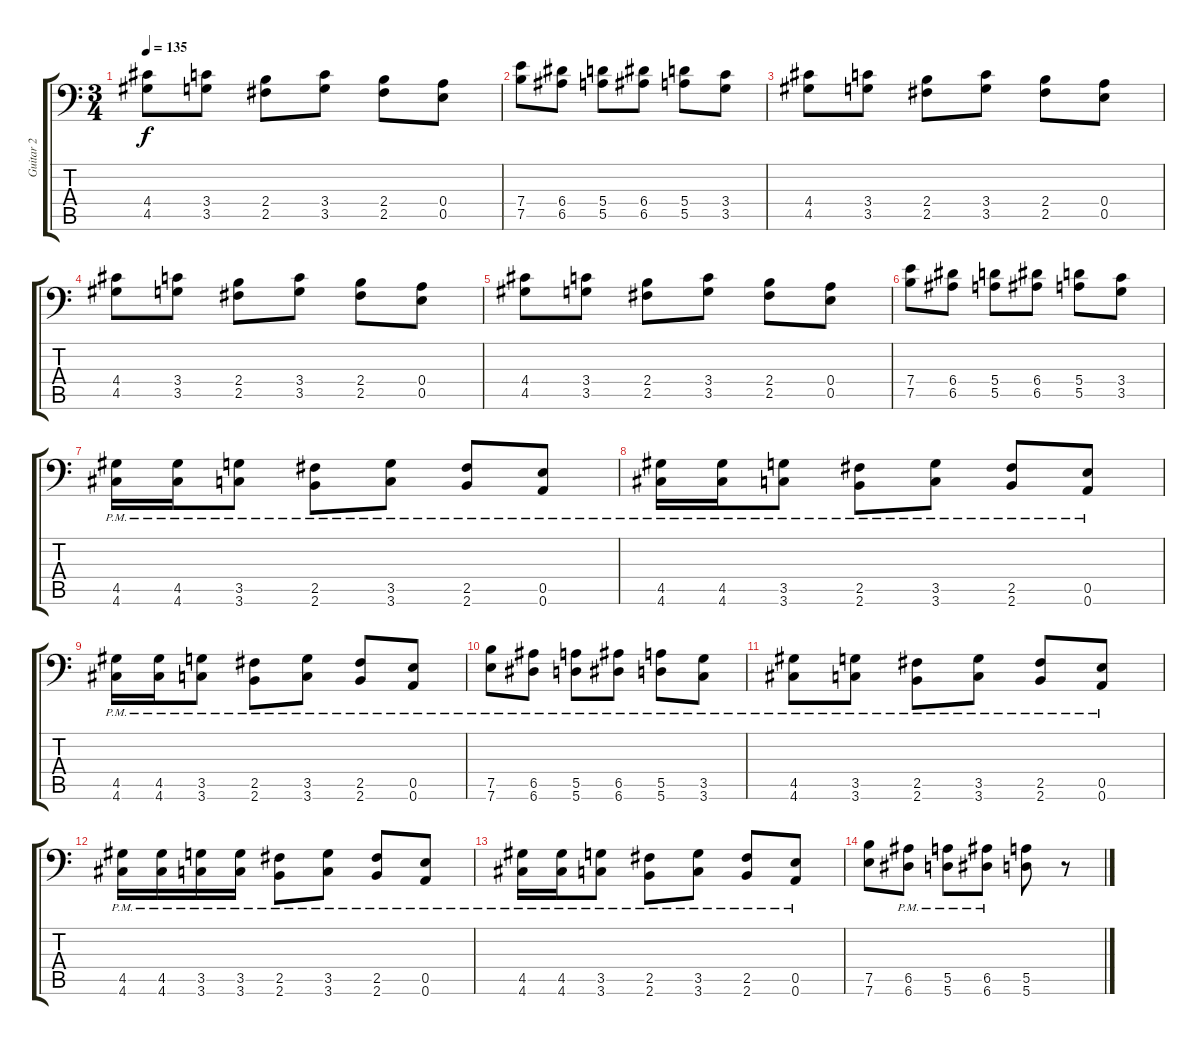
\track ("Guitar 2" "Guitar 2") {instrument distortionguitar}
\staff {score tabs}
\tuning (B3 Gb3 D3 A2 E2 A1) {hide}
\ts (3 4)
\tempo 135
\clef f4
\ks c
(4.4 4.5).8{dy f} (3.4 3.5).8 (2.4 2.5).8 (3.4 3.5).8 (2.4 2.5).8 (0.4 0.5).8 |
(7.4 7.5).8 (6.4 6.5).8 (5.4 5.5).8 (6.4 6.5).8 (5.4 5.5).8 (3.4 3.5).8 |
(4.4 4.5).8 (3.4 3.5).8 (2.4 2.5).8 (3.4 3.5).8 (2.4 2.5).8 (0.4 0.5).8 |
(4.4 4.5).8 (3.4 3.5).8 (2.4 2.5).8 (3.4 3.5).8 (2.4 2.5).8 (0.4 0.5).8 |
(4.4 4.5).8 (3.4 3.5).8 (2.4 2.5).8 (3.4 3.5).8 (2.4 2.5).8 (0.4 0.5).8 |
(7.4 7.5).8 (6.4 6.5).8 (5.4 5.5).8 (6.4 6.5).8 (5.4 5.5).8 (3.4 3.5).8 |
(4.5{pm} 4.6{pm}).16 (4.5{pm} 4.6{pm}).16 (3.5{pm} 3.6{pm}).8 (2.5{pm} 2.6{pm}).8 (3.5{pm} 3.6{pm}).8 (2.5{pm} 2.6{pm}).8 (0.5{pm} 0.6{pm}).8 |
(4.5{pm} 4.6{pm}).16 (4.5{pm} 4.6{pm}).16 (3.5{pm} 3.6{pm}).8 (2.5{pm} 2.6{pm}).8 (3.5{pm} 3.6{pm}).8 (2.5{pm} 2.6{pm}).8 (0.5{pm} 0.6{pm}).8 |
(4.5{pm} 4.6{pm}).16 (4.5{pm} 4.6{pm}).16 (3.5{pm} 3.6{pm}).8 (2.5{pm} 2.6{pm}).8 (3.5{pm} 3.6{pm}).8 (2.5{pm} 2.6{pm}).8 (0.5{pm} 0.6{pm}).8 |
(7.5{pm} 7.6{pm}).8 (6.5{pm} 6.6{pm}).8 (5.5{pm} 5.6{pm}).8 (6.5{pm} 6.6{pm}).8 (5.5{pm} 5.6{pm}).8 (3.5{pm} 3.6{pm}).8 |
(4.5{pm} 4.6{pm}).8 (3.5{pm} 3.6{pm}).8 (2.5{pm} 2.6{pm}).8 (3.5{pm} 3.6{pm}).8 (2.5{pm} 2.6{pm}).8 (0.5{pm} 0.6{pm}).8 |
(4.5{pm} 4.6{pm}).16 (4.5{pm} 4.6{pm}).16 (3.5{pm} 3.6{pm}).16 (3.5{pm} 3.6{pm}).16 (2.5{pm} 2.6{pm}).8 (3.5{pm} 3.6{pm}).8 (2.5{pm} 2.6{pm}).8 (0.5{pm} 0.6{pm}).8 |
(4.5{pm} 4.6{pm}).16 (4.5{pm} 4.6{pm}).16 (3.5{pm} 3.6{pm}).8 (2.5{pm} 2.6{pm}).8 (3.5{pm} 3.6{pm}).8 (2.5{pm} 2.6{pm}).8 (0.5{pm} 0.6{pm}).8 |
(7.5 7.6).8 (6.5{pm} 6.6{pm}).8 (5.5{pm} 5.6{pm}).8 (6.5{pm} 6.6{pm}).8 (5.5 5.6).8 r.8
